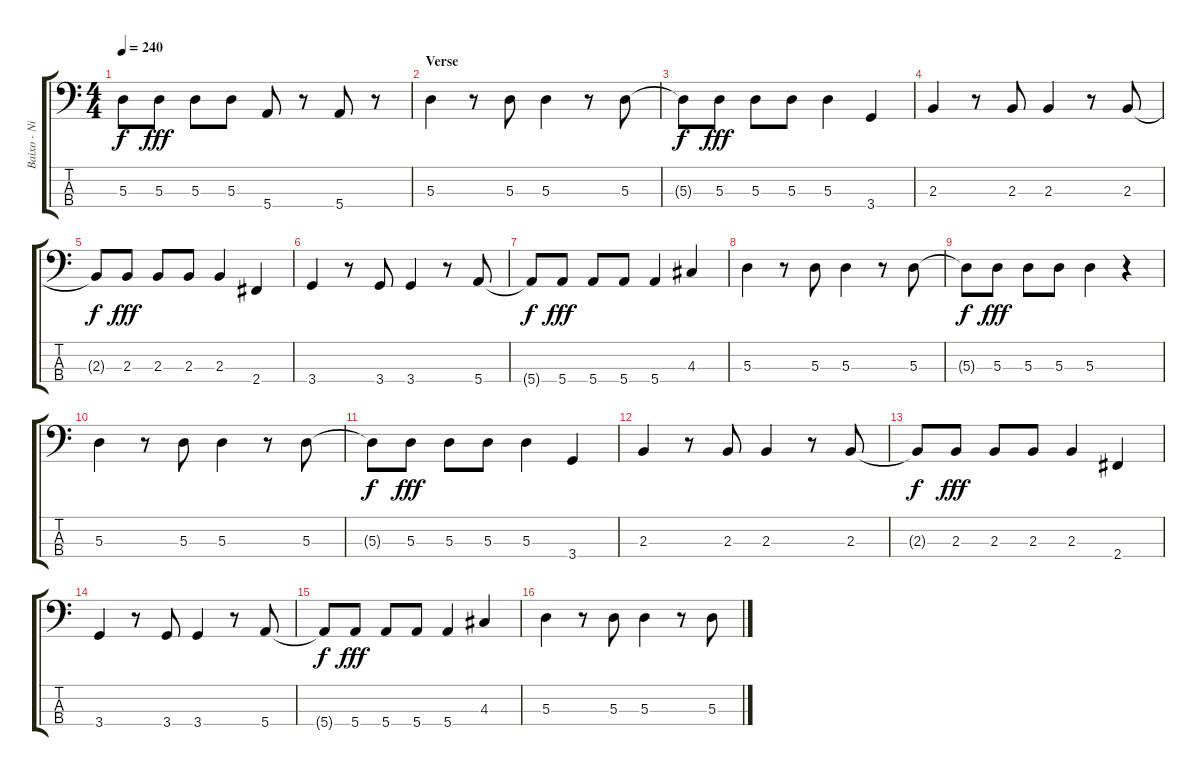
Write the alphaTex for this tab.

\track ("Baixo - Nikola" "Baixo - Ni") {instrument electricbasspick}
\staff {score tabs}
\tuning (G2 D2 A1 E1) {hide}
\ts (4 4)
\tempo 240
\clef f4
\ks c
5.3{t}.8{dy f} 5.3.8{dy fff} 5.3.8 5.3.8 5.4.8 r.8 5.4.8 r.8 |
\section ("" "Verse")
5.3.4 r.8 5.3.8 5.3.4 r.8 5.3.8 |
5.3{t}.8{dy f} 5.3.8{dy fff} 5.3.8 5.3.8 5.3.4 3.4.4 |
2.3.4 r.8 2.3.8 2.3.4 r.8 2.3.8 |
2.3{t}.8{dy f} 2.3.8{dy fff} 2.3.8 2.3.8 2.3.4 2.4.4 |
3.4.4 r.8 3.4.8 3.4.4 r.8 5.4.8 |
5.4{t}.8{dy f} 5.4.8{dy fff} 5.4.8 5.4.8 5.4.4 4.3.4 |
5.3.4 r.8 5.3.8 5.3.4 r.8 5.3.8 |
5.3{t}.8{dy f} 5.3.8{dy fff} 5.3.8 5.3.8 5.3.4 r.4 |
5.3.4 r.8 5.3.8 5.3.4 r.8 5.3.8 |
5.3{t}.8{dy f} 5.3.8{dy fff} 5.3.8 5.3.8 5.3.4 3.4.4 |
2.3.4 r.8 2.3.8 2.3.4 r.8 2.3.8 |
2.3{t}.8{dy f} 2.3.8{dy fff} 2.3.8 2.3.8 2.3.4 2.4.4 |
3.4.4 r.8 3.4.8 3.4.4 r.8 5.4.8 |
5.4{t}.8{dy f} 5.4.8{dy fff} 5.4.8 5.4.8 5.4.4 4.3.4 |
5.3.4 r.8 5.3.8 5.3.4 r.8 5.3.8
